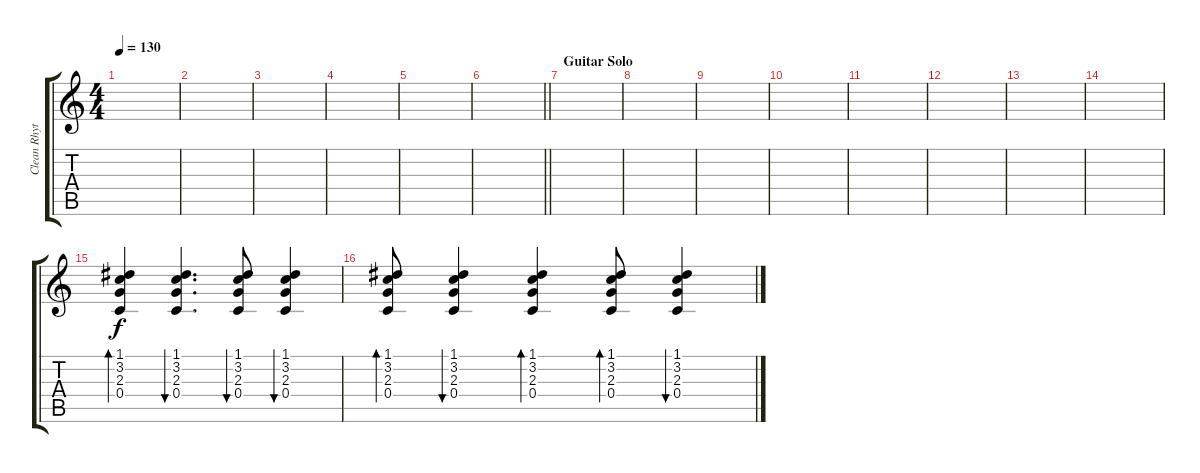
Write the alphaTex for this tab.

\track ("Clean Rhythm" "Clean Rhyt") {instrument electricguitarjazz}
\staff {score tabs}
\tuning (D4 A3 F3 C3 G2 C2) {hide}
\ts (4 4)
\tempo 130
\clef g2
\ks c
|
|
|
|
|
\barLineRight lightlight
|
\section ("" "Guitar Solo")
|
|
|
|
|
|
|
|
(1.1 3.2 2.3 0.4).4{bd 60} (1.1 3.2 2.3 0.4).4{d bu 60} (1.1 3.2 2.3 0.4).8{bu 60} (1.1 3.2 2.3 0.4).4{bu 60} |
(1.1 3.2 2.3 0.4).8{bd 60} (1.1 3.2 2.3 0.4).4{bu 60} (1.1 3.2 2.3 0.4).4{bd 60} (1.1 3.2 2.3 0.4).8{bd 60} (1.1 3.2 2.3 0.4).4{bu 60}
